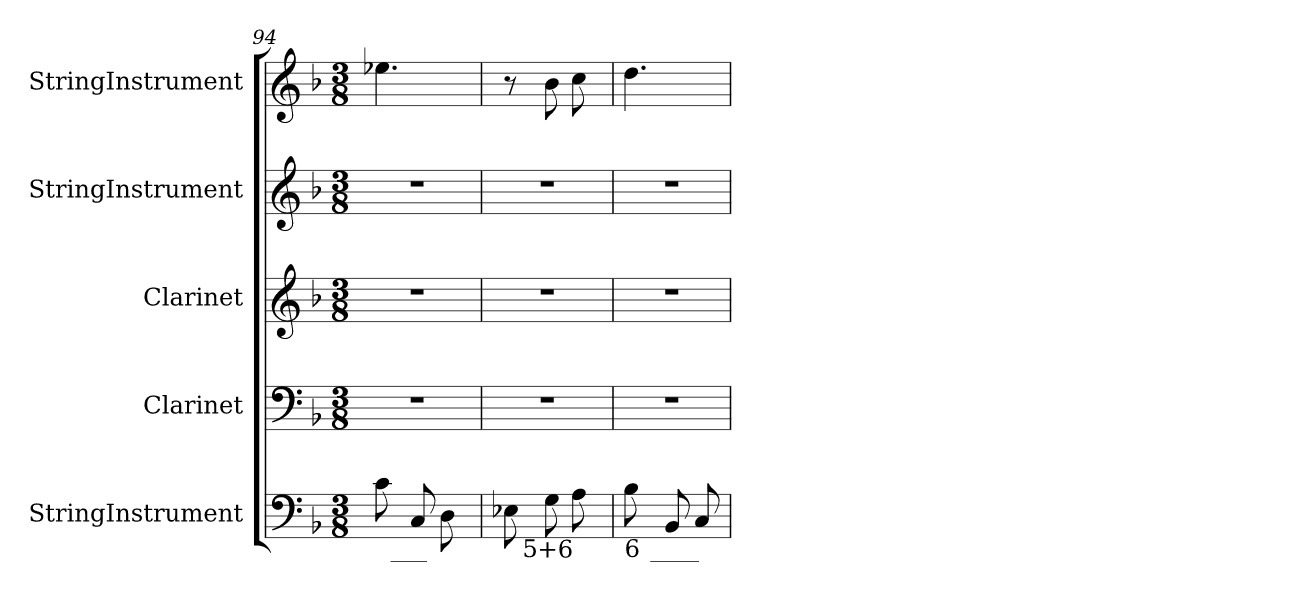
**kern	**kern	**kern	**kern	**kern
*part5	*part4	*part3	*part2	*part1
*staff5	*staff4	*staff3	*staff2	*staff1
*I"StringInstrument	*I"Clarinet	*I"Clarinet	*I"StringInstrument	*I"StringInstrument
*I'Str	*I'Cl	*I'Cl	*I'Str	*I'Str
*clefF4	*clefF4	*clefG2	*clefG2	*clefG2
*	*ITrd1c2	*ITrd1c2	*	*
*k[b-]	*k[b-e-a-]	*k[b-e-a-]	*k[b-]	*k[b-]
*F:	*E-:	*E-:	*F:	*F:
*M3/8	*M3/8	*M3/8	*M3/8	*M3/8
=94	=94	=94	=94	=94
!LO:TX:b:t=b	!	!	!	!
*^	*	*	*	*
8c\	32.ryy	4.r	4.r	4.r	4.ee-X\
!	!LO:TX:b:t=___	!	!	!	!
.	4ryy	.	.	.	.
8C/	.	.	.	.	.
8D\	.	.	.	.	.
.	16ryy	.	.	.	.
.	64ryy	.	.	.	.
=95	=95	=95	=95	=95	=95
*	*^	*	*	*	*
8E-X\	16ryy	16..ryy	4.r	4.r	4.r	8r
!	!LO:TX:b:t=5	!	!	!	!	!
.	4ryy	.	.	.	.	.
!	!	!LO:TX:b:t=+6	!	!	!	!
.	.	4ryy	.	.	.	.
8G\	.	.	.	.	.	8b-\
8A\	.	.	.	.	.	8cc\
.	16ryy	.	.	.	.	.
.	.	64ryy	.	.	.	.
=96	=96	=96	=96	=96	=96	=96
!LO:TX:b:t=6	!	!	!	!	!	!
*	*v	*v	*	*	*	*
8B-\	16ryy	4.r	4.r	4.r	4.dd\
.	64ryy	.	.	.	.
!	!LO:TX:b:t=____	!	!	!	!
.	4ryy	.	.	.	.
8BB-/	.	.	.	.	.
8C/	.	.	.	.	.
.	32.ryy	.	.	.	.
*v	*v	*	*	*	*
=	=	=	=	=
*-	*-	*-	*-	*-
